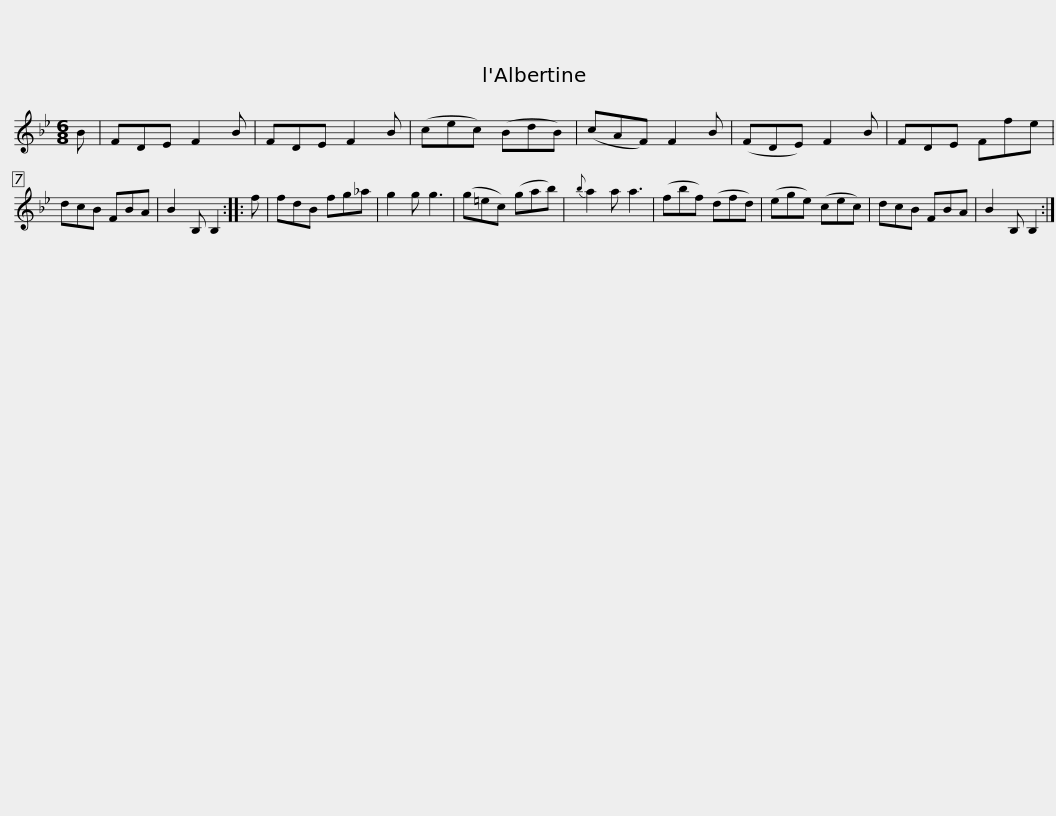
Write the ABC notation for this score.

X:1
L:1/8
M:6/8
I:linebreak $
K:Bb
V:1 treble
V:1
 B | FDE F2 B | FDE F2 B | (cec) (BdB) | (cAF) F2 B | %5
 (FDE) F2 B | FDE Ffe | dcB FBA | B2 B, B,2 ::$ f | %10
 fdB fg_a | g2 g g3 | (g=ec) (gab) |{b} a2 a a3 | (fbf) (dfd) | %15
 (ege) (cec) | dcB FBA |$ B2 B, B,2 :| %18
